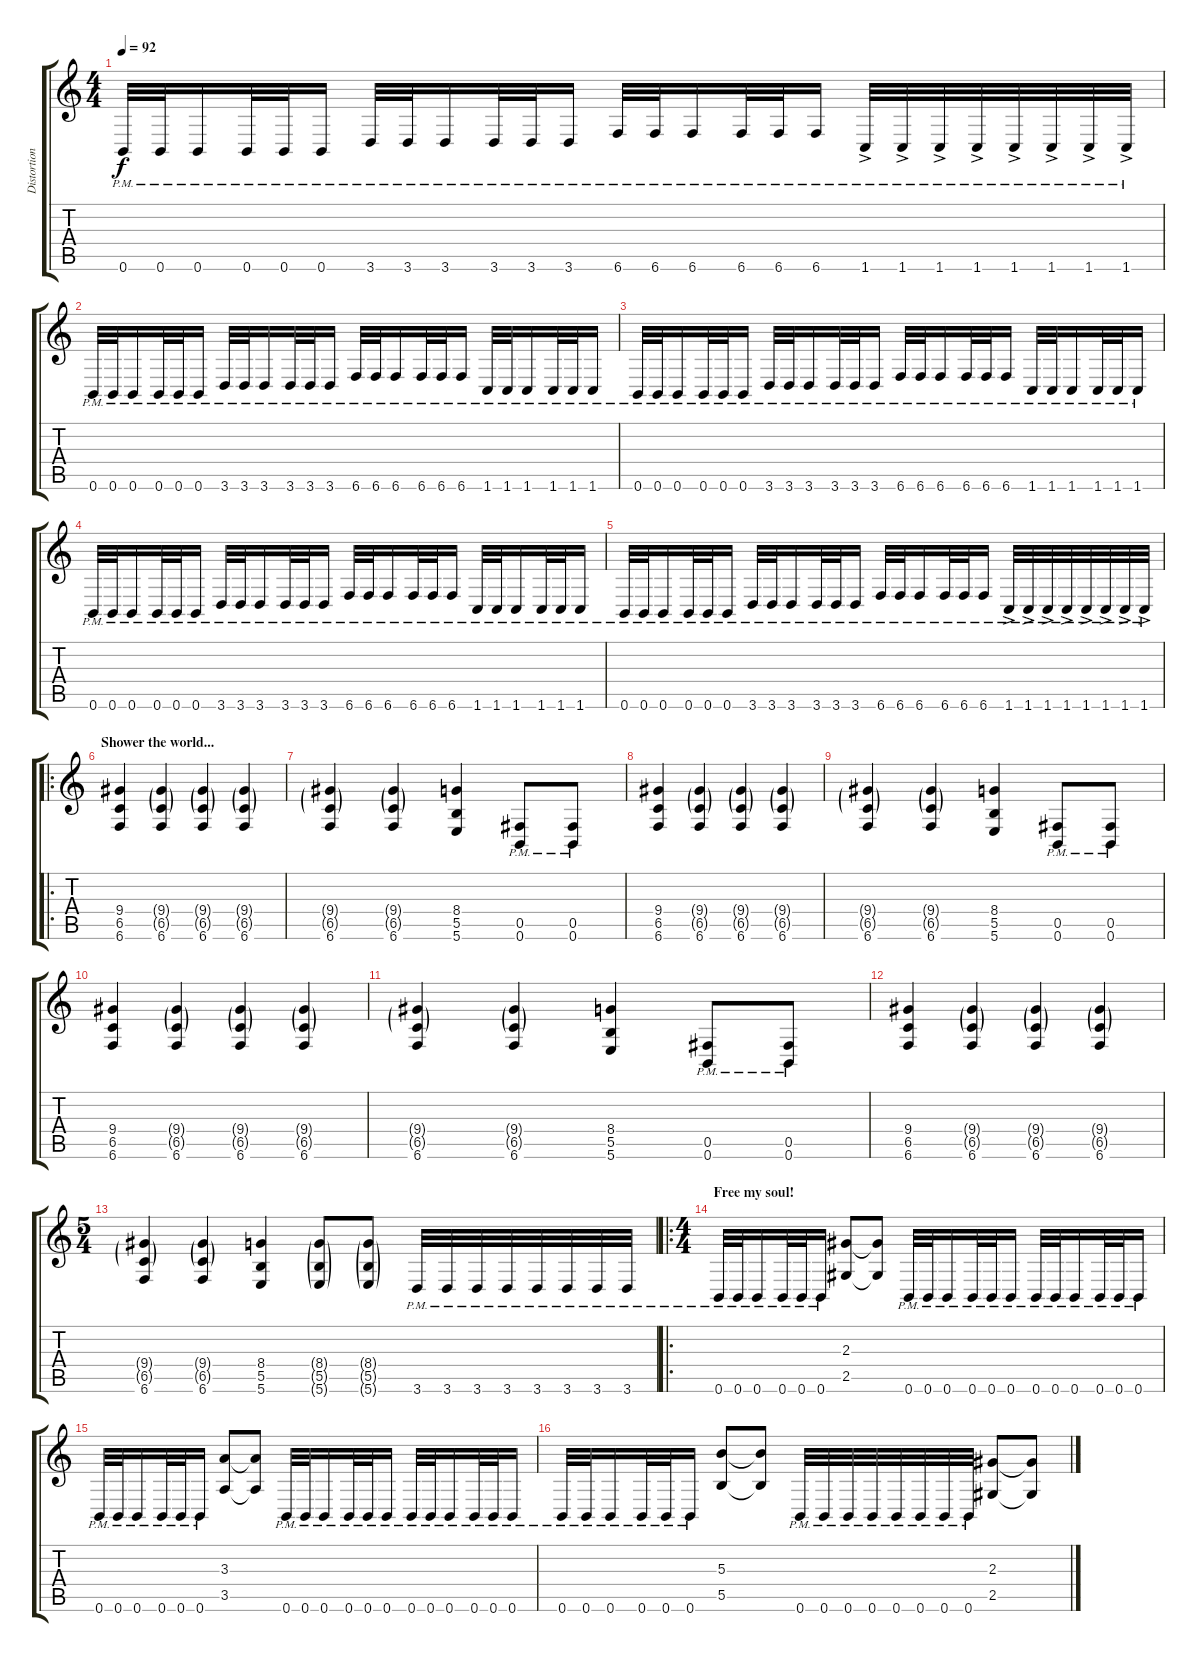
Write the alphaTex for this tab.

\track ("Distortion Guitar" "Distortion") {instrument distortionguitar}
\staff {score tabs}
\tuning (Eb4 B3 Gb3 B2 Gb2 B1) {hide}
\ts (4 4)
\tempo 92
\clef g2
\ks c
0.6{pm}.32{dy f} 0.6{pm}.32 0.6{pm}.16 0.6{pm}.32 0.6{pm}.32 0.6{pm}.16 3.6{pm}.32 3.6{pm}.32 3.6{pm}.16 3.6{pm}.32 3.6{pm}.32 3.6{pm}.16 6.6{pm}.32 6.6{pm}.32 6.6{pm}.16 6.6{pm}.32 6.6{pm}.32 6.6{pm}.16 1.6{ac pm}.32 1.6{ac pm}.32 1.6{ac pm}.32 1.6{ac pm}.32 1.6{ac pm}.32 1.6{ac pm}.32 1.6{ac pm}.32 1.6{ac pm}.32 |
0.6{pm}.32 0.6{pm}.32 0.6{pm}.16 0.6{pm}.32 0.6{pm}.32 0.6{pm}.16 3.6{pm}.32 3.6{pm}.32 3.6{pm}.16 3.6{pm}.32 3.6{pm}.32 3.6{pm}.16 6.6{pm}.32 6.6{pm}.32 6.6{pm}.16 6.6{pm}.32 6.6{pm}.32 6.6{pm}.16 1.6{pm}.32 1.6{pm}.32 1.6{pm}.16 1.6{pm}.32 1.6{pm}.32 1.6{pm}.16 |
0.6{pm}.32 0.6{pm}.32 0.6{pm}.16 0.6{pm}.32 0.6{pm}.32 0.6{pm}.16 3.6{pm}.32 3.6{pm}.32 3.6{pm}.16 3.6{pm}.32 3.6{pm}.32 3.6{pm}.16 6.6{pm}.32 6.6{pm}.32 6.6{pm}.16 6.6{pm}.32 6.6{pm}.32 6.6{pm}.16 1.6{pm}.32 1.6{pm}.32 1.6{pm}.16 1.6{pm}.32 1.6{pm}.32 1.6{pm}.16 |
0.6{pm}.32 0.6{pm}.32 0.6{pm}.16 0.6{pm}.32 0.6{pm}.32 0.6{pm}.16 3.6{pm}.32 3.6{pm}.32 3.6{pm}.16 3.6{pm}.32 3.6{pm}.32 3.6{pm}.16 6.6{pm}.32 6.6{pm}.32 6.6{pm}.16 6.6{pm}.32 6.6{pm}.32 6.6{pm}.16 1.6{pm}.32 1.6{pm}.32 1.6{pm}.16 1.6{pm}.32 1.6{pm}.32 1.6{pm}.16 |
0.6{pm}.32 0.6{pm}.32 0.6{pm}.16 0.6{pm}.32 0.6{pm}.32 0.6{pm}.16 3.6{pm}.32 3.6{pm}.32 3.6{pm}.16 3.6{pm}.32 3.6{pm}.32 3.6{pm}.16 6.6{pm}.32 6.6{pm}.32 6.6{pm}.16 6.6{pm}.32 6.6{pm}.32 6.6{pm}.16 1.6{ac pm}.32 1.6{ac pm}.32 1.6{ac pm}.32 1.6{ac pm}.32 1.6{ac pm}.32 1.6{ac pm}.32 1.6{ac pm}.32 1.6{ac pm}.32 |
\ro
\section ("" "Shower the world...")
(9.4 6.5 6.6).4 (9.4{g} 6.5{g} 6.6).4 (9.4{g} 6.5{g} 6.6).4 (9.4{g} 6.5{g} 6.6).4 |
(9.4{g} 6.5{g} 6.6).4 (9.4{g} 6.5{g} 6.6).4 (8.4 5.5 5.6).4 (0.5{pm} 0.6{pm}).8 (0.5{pm} 0.6{pm}).8 |
(9.4 6.5 6.6).4 (9.4{g} 6.5{g} 6.6).4 (9.4{g} 6.5{g} 6.6).4 (9.4{g} 6.5{g} 6.6).4 |
(9.4{g} 6.5{g} 6.6).4 (9.4{g} 6.5{g} 6.6).4 (8.4 5.5 5.6).4 (0.5{pm} 0.6{pm}).8 (0.5{pm} 0.6{pm}).8 |
(9.4 6.5 6.6).4 (9.4{g} 6.5{g} 6.6).4 (9.4{g} 6.5{g} 6.6).4 (9.4{g} 6.5{g} 6.6).4 |
(9.4{g} 6.5{g} 6.6).4 (9.4{g} 6.5{g} 6.6).4 (8.4 5.5 5.6).4 (0.5{pm} 0.6{pm}).8 (0.5{pm} 0.6{pm}).8 |
(9.4 6.5 6.6).4 (9.4{g} 6.5{g} 6.6).4 (9.4{g} 6.5{g} 6.6).4 (9.4{g} 6.5{g} 6.6).4 |
\ts (5 4)
(9.4{g} 6.5{g} 6.6).4 (9.4{g} 6.5{g} 6.6).4 (8.4 5.5 5.6).4 (8.4{g} 5.5{g} 5.6{g}).8 (8.4{g} 5.5{g} 5.6{g}).8 3.6{pm}.32 3.6{pm}.32 3.6{pm}.32 3.6{pm}.32 3.6{pm}.32 3.6{pm}.32 3.6{pm}.32 3.6{pm}.32 |
\ro
\ts (4 4)
\section ("" "Free my soul!")
0.6{pm}.32 0.6{pm}.32 0.6{pm}.16 0.6{pm}.32 0.6{pm}.32 0.6{pm}.16 (2.3 2.5).8 (2.3{t} 2.5{t}).8 0.6{pm}.32 0.6{pm}.32 0.6{pm}.16 0.6{pm}.32 0.6{pm}.32 0.6{pm}.16 0.6{pm}.32 0.6{pm}.32 0.6{pm}.16 0.6{pm}.32 0.6{pm}.32 0.6{pm}.16 |
0.6{pm}.32 0.6{pm}.32 0.6{pm}.16 0.6{pm}.32 0.6{pm}.32 0.6{pm}.16 (3.3 3.5).8 (3.3{t} 3.5{t}).8 0.6{pm}.32 0.6{pm}.32 0.6{pm}.16 0.6{pm}.32 0.6{pm}.32 0.6{pm}.16 0.6{pm}.32 0.6{pm}.32 0.6{pm}.16 0.6{pm}.32 0.6{pm}.32 0.6{pm}.16 |
0.6{pm}.32 0.6{pm}.32 0.6{pm}.16 0.6{pm}.32 0.6{pm}.32 0.6{pm}.16 (5.3 5.5).8 (5.3{t} 5.5{t}).8 0.6{pm}.32 0.6{pm}.32 0.6{pm}.32 0.6{pm}.32 0.6{pm}.32 0.6{pm}.32 0.6{pm}.32 0.6{pm}.32 (2.3 2.5).8 (2.3{t} 2.5{t}).8
